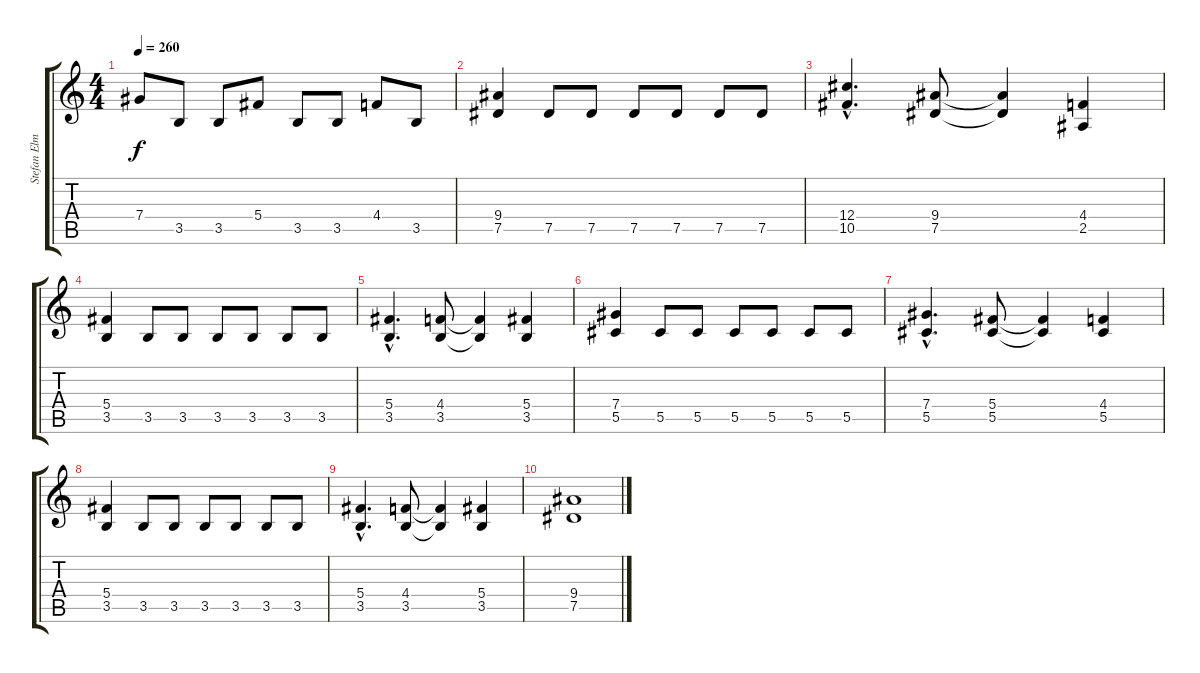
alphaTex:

\track ("Stefan Elmgren (Rhythm Guitar)" "Stefan Elm") {instrument distortionguitar}
\staff {score tabs}
\tuning (Eb4 Bb3 Gb3 Db3 Ab2 Eb2) {hide}
\ts (4 4)
\tempo 260
\clef g2
\ks c
7.4.8{dy f} 3.5.8 3.5.8 5.4.8 3.5.8 3.5.8 4.4.8 3.5.8 |
(9.4 7.5).4 7.5.8 7.5.8 7.5.8 7.5.8 7.5.8 7.5.8 |
(12.4{hac} 10.5{hac}).4{d} (9.4 7.5).8 (9.4{t} 7.5{t}).4 (4.4 2.5).4 |
(5.4 3.5).4 3.5.8 3.5.8 3.5.8 3.5.8 3.5.8 3.5.8 |
(5.4{hac} 3.5{hac}).4{d} (4.4 3.5).8 (4.4{t} 3.5{t}).4 (5.4 3.5).4 |
(7.4 5.5).4 5.5.8 5.5.8 5.5.8 5.5.8 5.5.8 5.5.8 |
(7.4{hac} 5.5{hac}).4{d} (5.4 5.5).8 (5.4{t} 5.5{t}).4 (4.4 5.5).4 |
(5.4 3.5).4 3.5.8 3.5.8 3.5.8 3.5.8 3.5.8 3.5.8 |
(5.4{hac} 3.5{hac}).4{d} (4.4 3.5).8 (4.4{t} 3.5{t}).4 (5.4 3.5).4 |
(9.4 7.5).1
